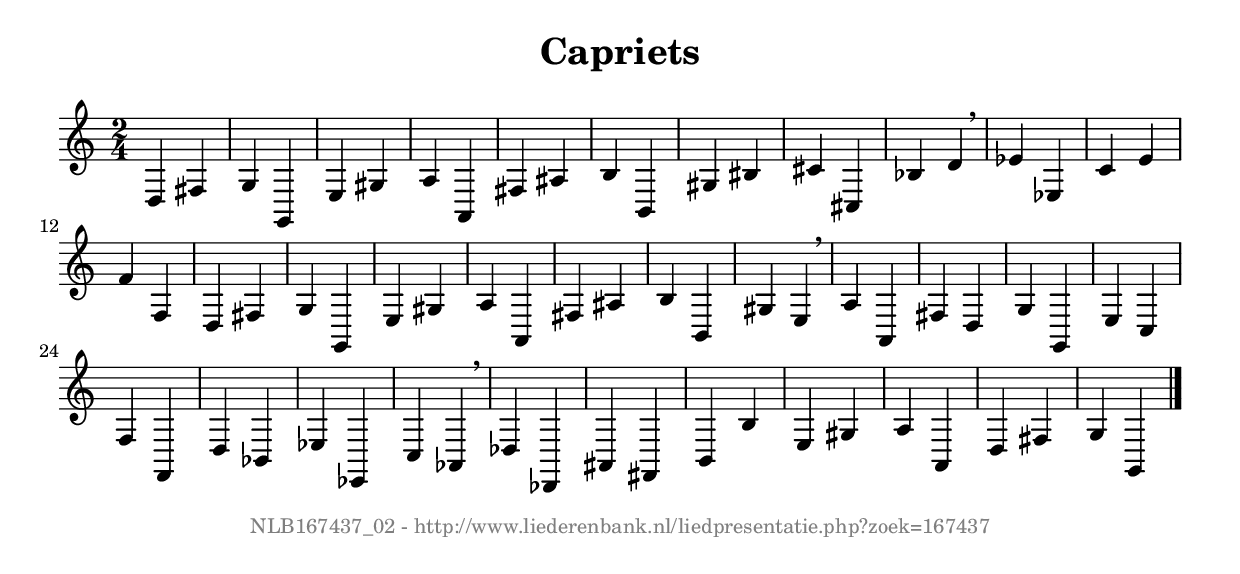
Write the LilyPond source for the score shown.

%
% produced by wce2krn 1.64 (7 June 2014)
%
\version"2.16"
#(append! paper-alist '(("long" . (cons (* 210 mm) (* 2000 mm)))))
#(set-default-paper-size "long")
sb = {\breathe}
mBreak = {\breathe }
bBreak = {\breathe }
x = {\once\override NoteHead #'style = #'cross }
gl=\glissando
itime={\override Staff.TimeSignature #'stencil = ##f }
ficta = {\once\set suggestAccidentals = ##t}
fine = {\once\override Score.RehearsalMark #'self-alignment-X = #1 \mark \markup {\italic{Fine}}}
dc = {\once\override Score.RehearsalMark #'self-alignment-X = #1 \mark \markup {\italic{D.C.}}}
dcf = {\once\override Score.RehearsalMark #'self-alignment-X = #1 \mark \markup {\italic{D.C. al Fine}}}
dcc = {\once\override Score.RehearsalMark #'self-alignment-X = #1 \mark \markup {\italic{D.C. al Coda}}}
ds = {\once\override Score.RehearsalMark #'self-alignment-X = #1 \mark \markup {\italic{D.S.}}}
dsf = {\once\override Score.RehearsalMark #'self-alignment-X = #1 \mark \markup {\italic{D.S. al Fine}}}
dsc = {\once\override Score.RehearsalMark #'self-alignment-X = #1 \mark \markup {\italic{D.S. al Coda}}}
pv = {\set Score.repeatCommands = #'((volta "1"))}
sv = {\set Score.repeatCommands = #'((volta "2"))}
tv = {\set Score.repeatCommands = #'((volta "3"))}
qv = {\set Score.repeatCommands = #'((volta "4"))}
xv = {\set Score.repeatCommands = #'((volta #f))}
\header{ tagline = ""
title = "Capriets"
}
\score {{
\key c \major
\relative g
{
\set melismaBusyProperties = #'()
\time 2/4
\tempo 4=120
\override Score.MetronomeMark #'transparent = ##t
\override Score.RehearsalMark #'break-visibility = #(vector #t #t #f)
d4 fis g g, e' gis a a, fis' ais b b, gis' bis cis cis, bes' d \mBreak \bar "|"
es4 es, c' e f f, d fis g g, e' gis a a, fis' ais b b, gis' e \mBreak \bar "|"
a4 a, fis' d g g, e' c f f, d' bes es es, c' as \mBreak \bar "|"
des4 des, ais' fis b b' e, gis a a, d fis g g, \bar "|."
 }}
 \midi { }
 \layout {
            indent = 0.0\cm
}
}
\markup { \vspace #0 } \markup { \with-color #grey \fill-line { \center-column { \smaller "NLB167437_02 - http://www.liederenbank.nl/liedpresentatie.php?zoek=167437" } } }
